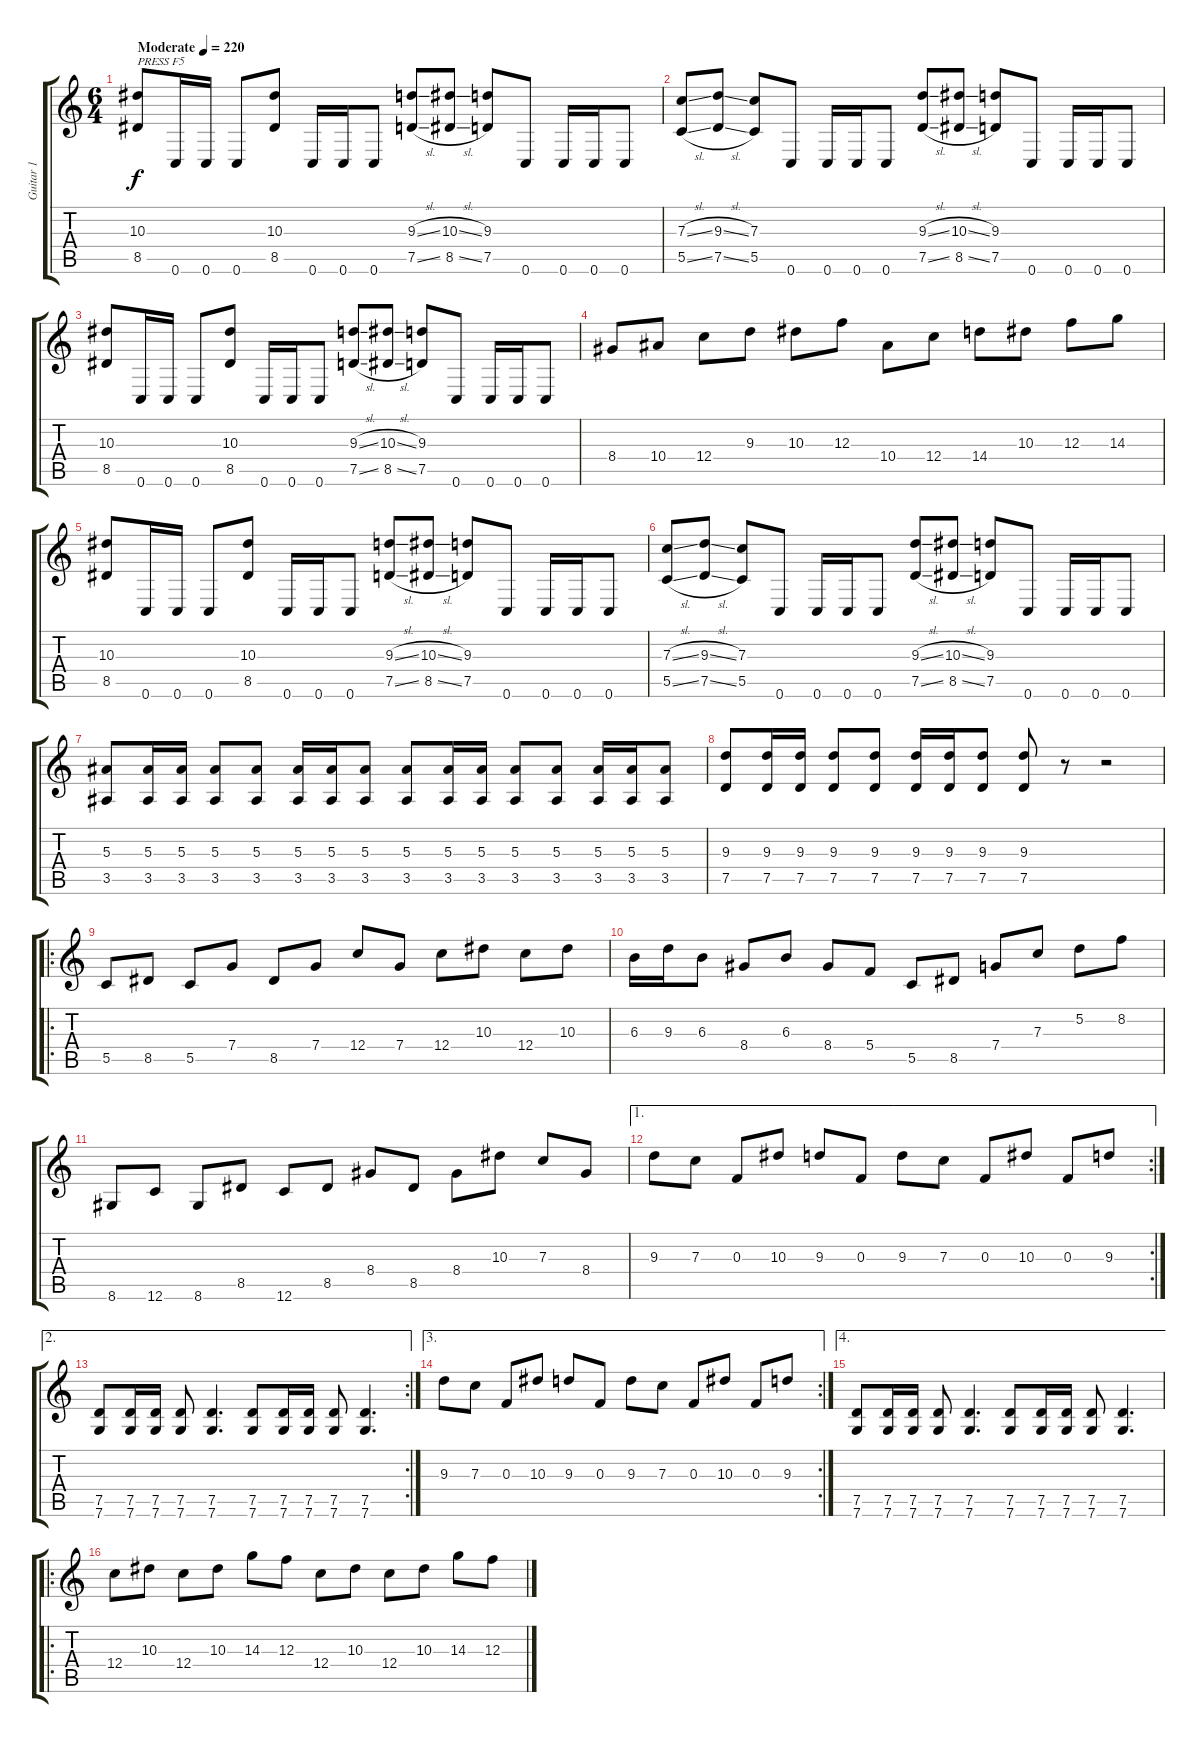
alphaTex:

\track ("Guitar 1" "Guitar 1") {instrument distortionguitar}
\staff {score tabs}
\tuning (D4 A3 F3 C3 G2 C2) {hide}
\ts (6 4)
\tempo (220 "Moderate")
\clef g2
\ks c
(10.3 8.5).8{txt "PRESS F5" dy f instrument distortionguitar} 0.6.16 0.6.16 0.6.8 (10.3 8.5).8 0.6.16 0.6.16 0.6.8 (9.3{sl} 7.5{sl}).8 (10.3{sl} 8.5{sl}).8 (9.3 7.5).8 0.6.8 0.6.16 0.6.16 0.6.8 |
(7.3{sl} 5.5{sl}).8 (9.3{sl} 7.5{sl}).8 (7.3 5.5).8 0.6.8 0.6.16 0.6.16 0.6.8 (9.3{sl} 7.5{sl}).8 (10.3{sl} 8.5{sl}).8 (9.3 7.5).8 0.6.8 0.6.16 0.6.16 0.6.8 |
(10.3 8.5).8 0.6.16 0.6.16 0.6.8 (10.3 8.5).8 0.6.16 0.6.16 0.6.8 (9.3{sl} 7.5{sl}).8 (10.3{sl} 8.5{sl}).8 (9.3 7.5).8 0.6.8 0.6.16 0.6.16 0.6.8 |
8.4.8 10.4.8 12.4.8 9.3.8 10.3.8 12.3.8 10.4.8 12.4.8 14.4.8 10.3.8 12.3.8 14.3.8 |
(10.3 8.5).8 0.6.16 0.6.16 0.6.8 (10.3 8.5).8 0.6.16 0.6.16 0.6.8 (9.3{sl} 7.5{sl}).8 (10.3{sl} 8.5{sl}).8 (9.3 7.5).8 0.6.8 0.6.16 0.6.16 0.6.8 |
(7.3{sl} 5.5{sl}).8 (9.3{sl} 7.5{sl}).8 (7.3 5.5).8 0.6.8 0.6.16 0.6.16 0.6.8 (9.3{sl} 7.5{sl}).8 (10.3{sl} 8.5{sl}).8 (9.3 7.5).8 0.6.8 0.6.16 0.6.16 0.6.8 |
(5.3 3.5).8 (5.3 3.5).16 (5.3 3.5).16 (5.3 3.5).8 (5.3 3.5).8 (5.3 3.5).16 (5.3 3.5).16 (5.3 3.5).8 (5.3 3.5).8 (5.3 3.5).16 (5.3 3.5).16 (5.3 3.5).8 (5.3 3.5).8 (5.3 3.5).16 (5.3 3.5).16 (5.3 3.5).8 |
(9.3 7.5).8 (9.3 7.5).16 (9.3 7.5).16 (9.3 7.5).8 (9.3 7.5).8 (9.3 7.5).16 (9.3 7.5).16 (9.3 7.5).8 (9.3 7.5).8 r.8 r.2 |
\ro
5.5.8 8.5.8 5.5.8 7.4.8 8.5.8 7.4.8 12.4.8 7.4.8 12.4.8 10.3.8 12.4.8 10.3.8 |
6.3.16 9.3.16 6.3.8 8.4.8 6.3.8 8.4.8 5.4.8 5.5.8 8.5.8 7.4.8 7.3.8 5.2.8 8.2.8 |
8.6.8 12.6.8 8.6.8 8.5.8 12.6.8 8.5.8 8.4.8 8.5.8 8.4.8 10.3.8 7.3.8 8.4.8 |
\ae 1
\rc 2
9.3.8 7.3.8 0.3.8 10.3.8 9.3.8 0.3.8 9.3.8 7.3.8 0.3.8 10.3.8 0.3.8 9.3.8 |
\ae 2
\rc 2
(7.5 7.6).8 (7.5 7.6).16 (7.5 7.6).16 (7.5 7.6).8 (7.5 7.6).4{d} (7.5 7.6).8 (7.5 7.6).16 (7.5 7.6).16 (7.5 7.6).8 (7.5 7.6).4{d} |
\ae 3
\rc 2
9.3.8 7.3.8 0.3.8 10.3.8 9.3.8 0.3.8 9.3.8 7.3.8 0.3.8 10.3.8 0.3.8 9.3.8 |
\ae 4
(7.5 7.6).8 (7.5 7.6).16 (7.5 7.6).16 (7.5 7.6).8 (7.5 7.6).4{d} (7.5 7.6).8 (7.5 7.6).16 (7.5 7.6).16 (7.5 7.6).8 (7.5 7.6).4{d} |
\ro
12.4.8 10.3.8 12.4.8 10.3.8 14.3.8 12.3.8 12.4.8 10.3.8 12.4.8 10.3.8 14.3.8 12.3.8
